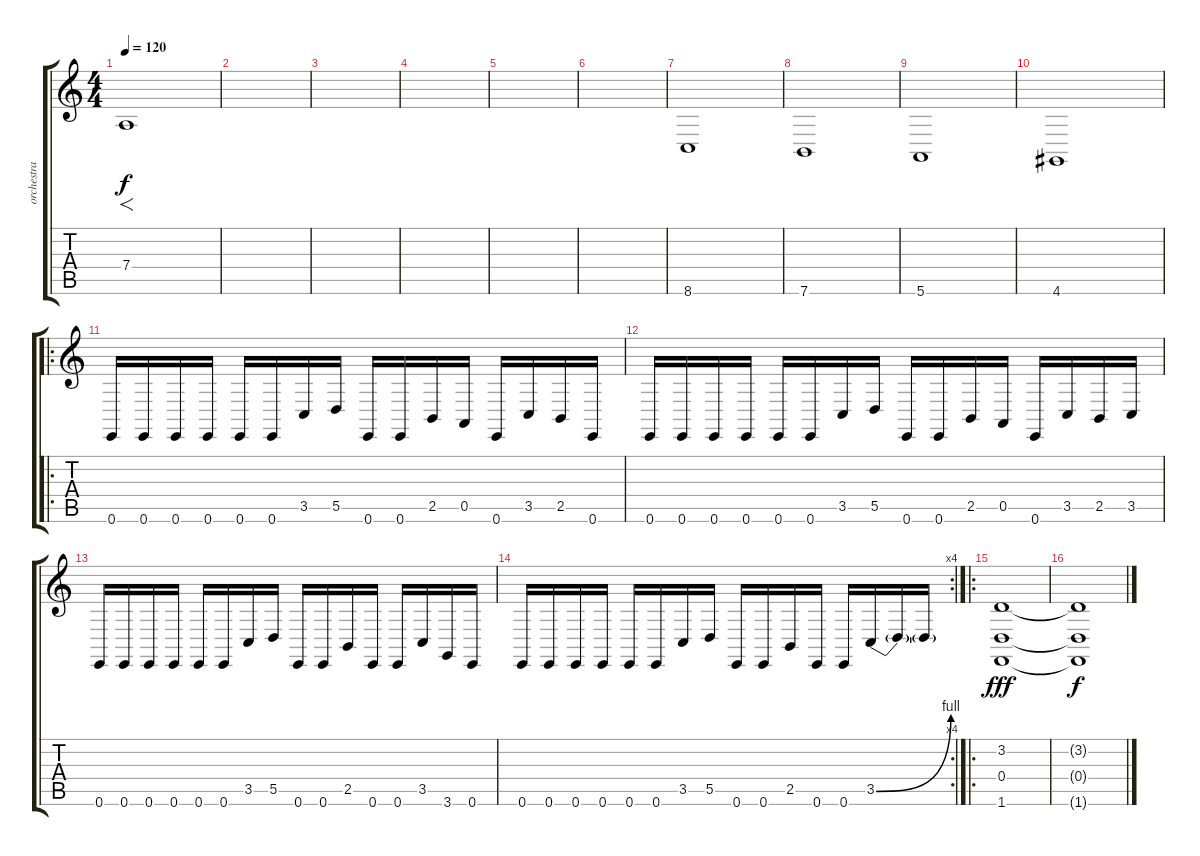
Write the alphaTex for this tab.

\track ("orchestra" "orchestra") {instrument stringensemble1}
\staff {score tabs}
\tuning (E4 B3 G3 D3 A2 E2) {hide}
\ts (4 4)
\tempo 120
\clef g2
\ks c
7.4.1{f dy f} |
|
|
|
|
|
8.6.1 |
7.6.1 |
5.6.1 |
4.6.1 |
\ro
0.6.16 0.6.16 0.6.16 0.6.16 0.6.16 0.6.16 3.5.16 5.5.16 0.6.16 0.6.16 2.5.16 0.5.16 0.6.16 3.5.16 2.5.16 0.6.16 |
0.6.16 0.6.16 0.6.16 0.6.16 0.6.16 0.6.16 3.5.16 5.5.16 0.6.16 0.6.16 2.5.16 0.5.16 0.6.16 3.5.16 2.5.16 3.5.16 |
0.6.16 0.6.16 0.6.16 0.6.16 0.6.16 0.6.16 3.5.16 5.5.16 0.6.16 0.6.16 2.5.16 0.6.16 0.6.16 3.5.16 3.6.16 0.6.16 |
\rc 4
0.6.16 0.6.16 0.6.16 0.6.16 0.6.16 0.6.16 3.5.16 5.5.16 0.6.16 0.6.16 2.5.16 0.6.16 0.6.16 3.5{be (bend 0 0 60 4)}.16 3.5{t}.16 3.5{t}.16 |
\ro
(3.2 0.4 1.6).1{dy fff} |
(3.2{t} 0.4{t} 1.6{t}).1{dy f}
